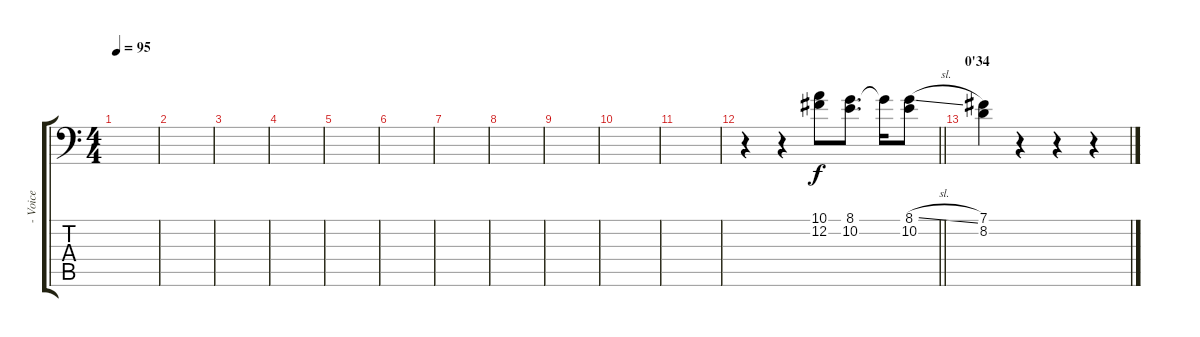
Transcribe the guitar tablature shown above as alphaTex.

\track ("- Voice" "- Voice") {instrument lead2sawtooth}
\staff {score tabs}
\tuning (B3 Gb3 D3 A2 E2 A1) {hide}
\ts (4 4)
\tempo 95
\clef f4
\ks c
|
|
|
|
|
|
|
|
|
|
|
\barLineRight lightlight
r.4 r.4 (10.1 12.2).8 (8.1 10.2).8{d} 8.1{t}.16 (8.1{sl} 10.2).8 |
\section ("" "0'34")
(7.1 8.2).4 r.4 r.4 r.4
